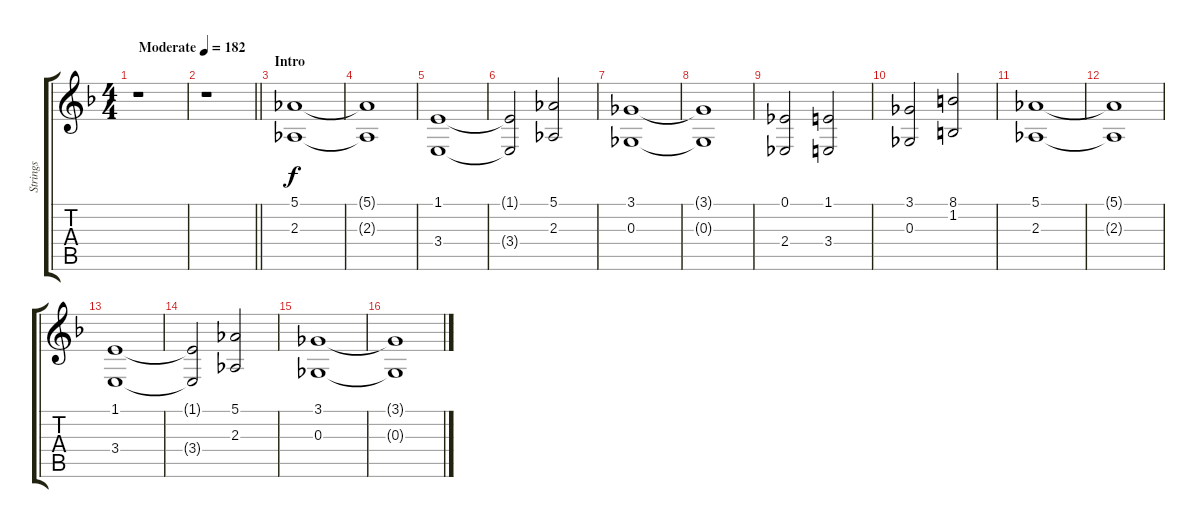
\track ("Strings" "Strings") {instrument stringensemble1}
\staff {score tabs}
\tuning (Eb4 Bb3 Gb3 Db3 Ab2 Eb2) {hide}
\ts (4 4)
\tempo (182 "Moderate")
\clef g2
\ks f
r.1{dy f instrument stringensemble1} |
\barLineRight lightlight
r.1 |
\section ("" "Intro")
(5.1 2.3).1 |
(5.1{t} 2.3{t}).1 |
(1.1 3.4).1 |
(1.1{t} 3.4{t}).2 (5.1 2.3).2 |
(3.1 0.3).1 |
(3.1{t} 0.3{t}).1 |
(0.1 2.4).2 (1.1 3.4).2 |
(3.1 0.3).2 (8.1 1.2).2 |
(5.1 2.3).1 |
(5.1{t} 2.3{t}).1 |
(1.1 3.4).1 |
(1.1{t} 3.4{t}).2 (5.1 2.3).2 |
(3.1 0.3).1 |
(3.1{t} 0.3{t}).1
